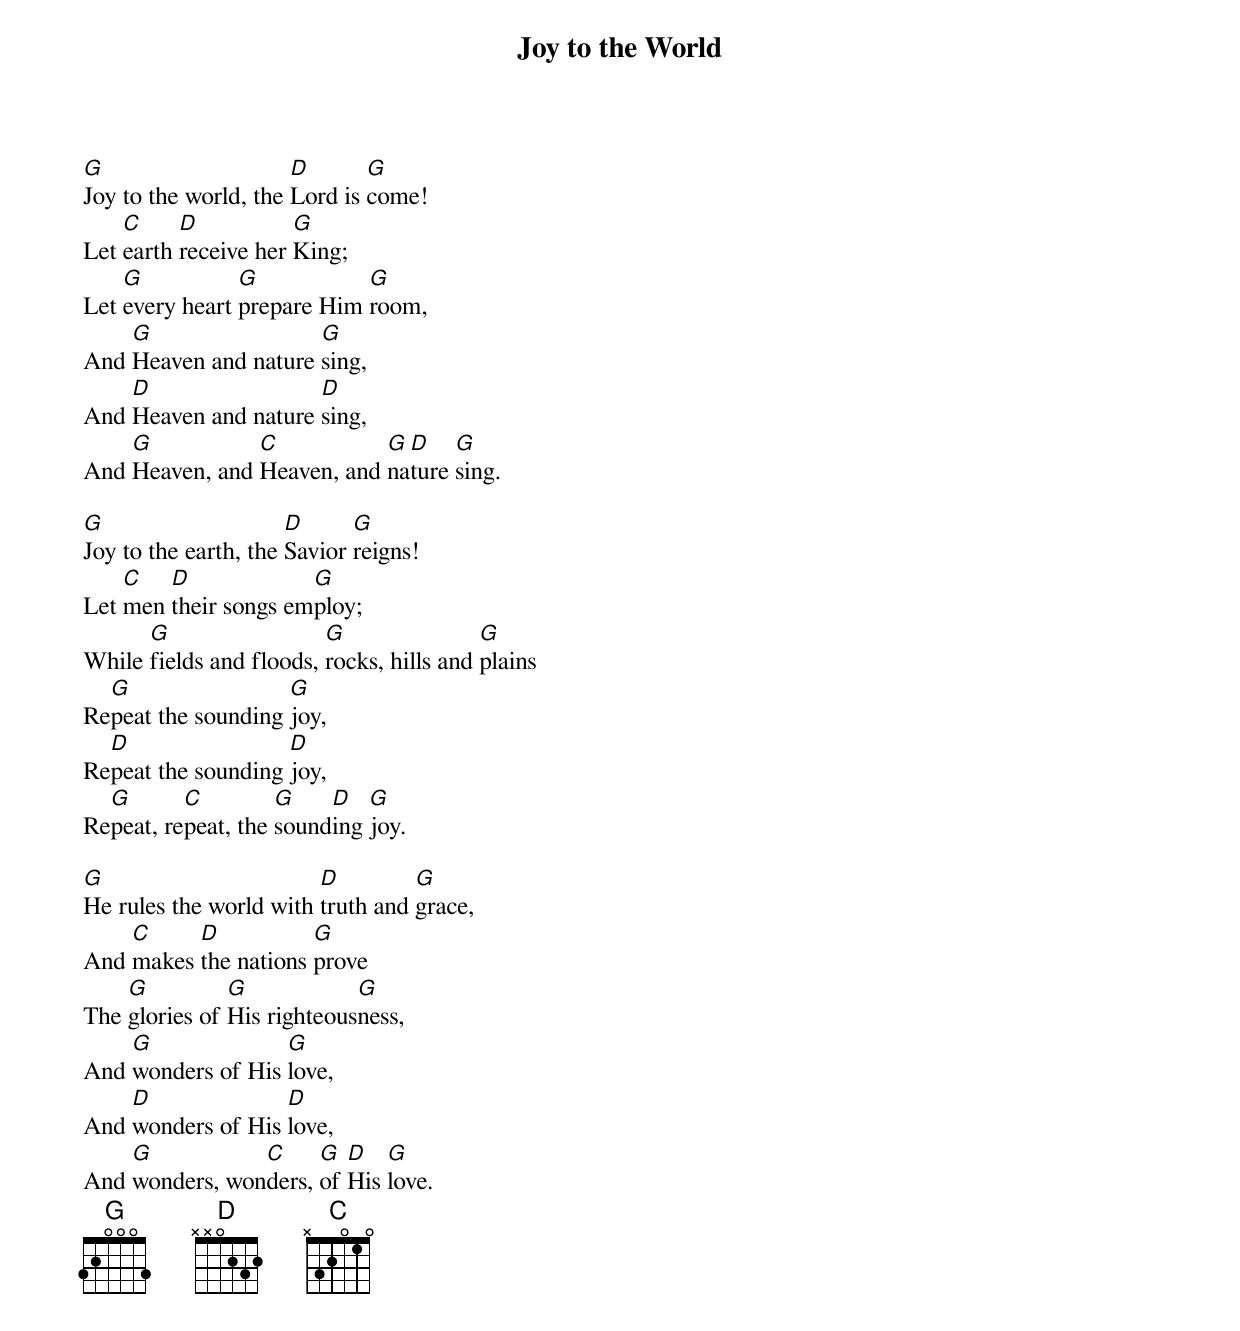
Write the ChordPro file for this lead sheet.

{Title: Joy to the World}

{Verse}
[G]Joy to the world, the [D]Lord is [G]come!
Let [C]earth [D]receive her [G]King;
Let [G]every heart [G]prepare Him [G]room,
And [G]Heaven and nature [G]sing,
And [D]Heaven and nature [D]sing,
And [G]Heaven, and [C]Heaven, and [G]na[D]ture [G]sing.

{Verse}
[G]Joy to the earth, the [D]Savior [G]reigns!
Let [C]men [D]their songs em[G]ploy;
While [G]fields and floods, [G]rocks, hills and [G]plains
Re[G]peat the sounding [G]joy,
Re[D]peat the sounding [D]joy,
Re[G]peat, re[C]peat, the [G]sound[D]ing [G]joy.

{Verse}
[G]He rules the world with [D]truth and [G]grace,
And [C]makes [D]the nations [G]prove
The [G]glories of [G]His righteous[G]ness,
And [G]wonders of His [G]love,
And [D]wonders of His [D]love,
And [G]wonders, won[C]ders, [G]of [D]His [G]love.
